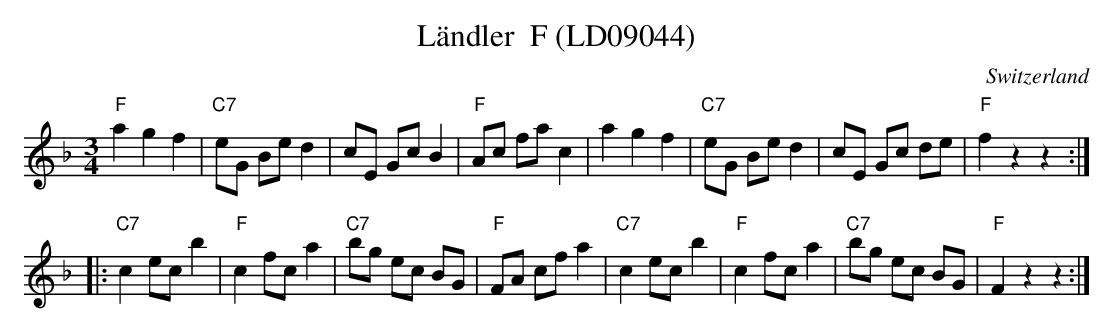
X:1
T:L\"andler  F (LD09044)
M:3/4
L:1/8
O:Switzerland
K:F major
"F"a2g2f2 | "C7"eG Bed2 | cE GcB2 | "F"Ac fac2 | a2g2f2 |  "C7"eG Bed2 | cE Gc de | "F"f2z2z2 ::
"C7"c2ecb2 | "F"c2fca2 | "C7"bg ec BG | "F"FA cfa2 | "C7"c2ecb2 | "F"c2fca2 | "C7"bg ec BG | "F"F2z2z2 :|
